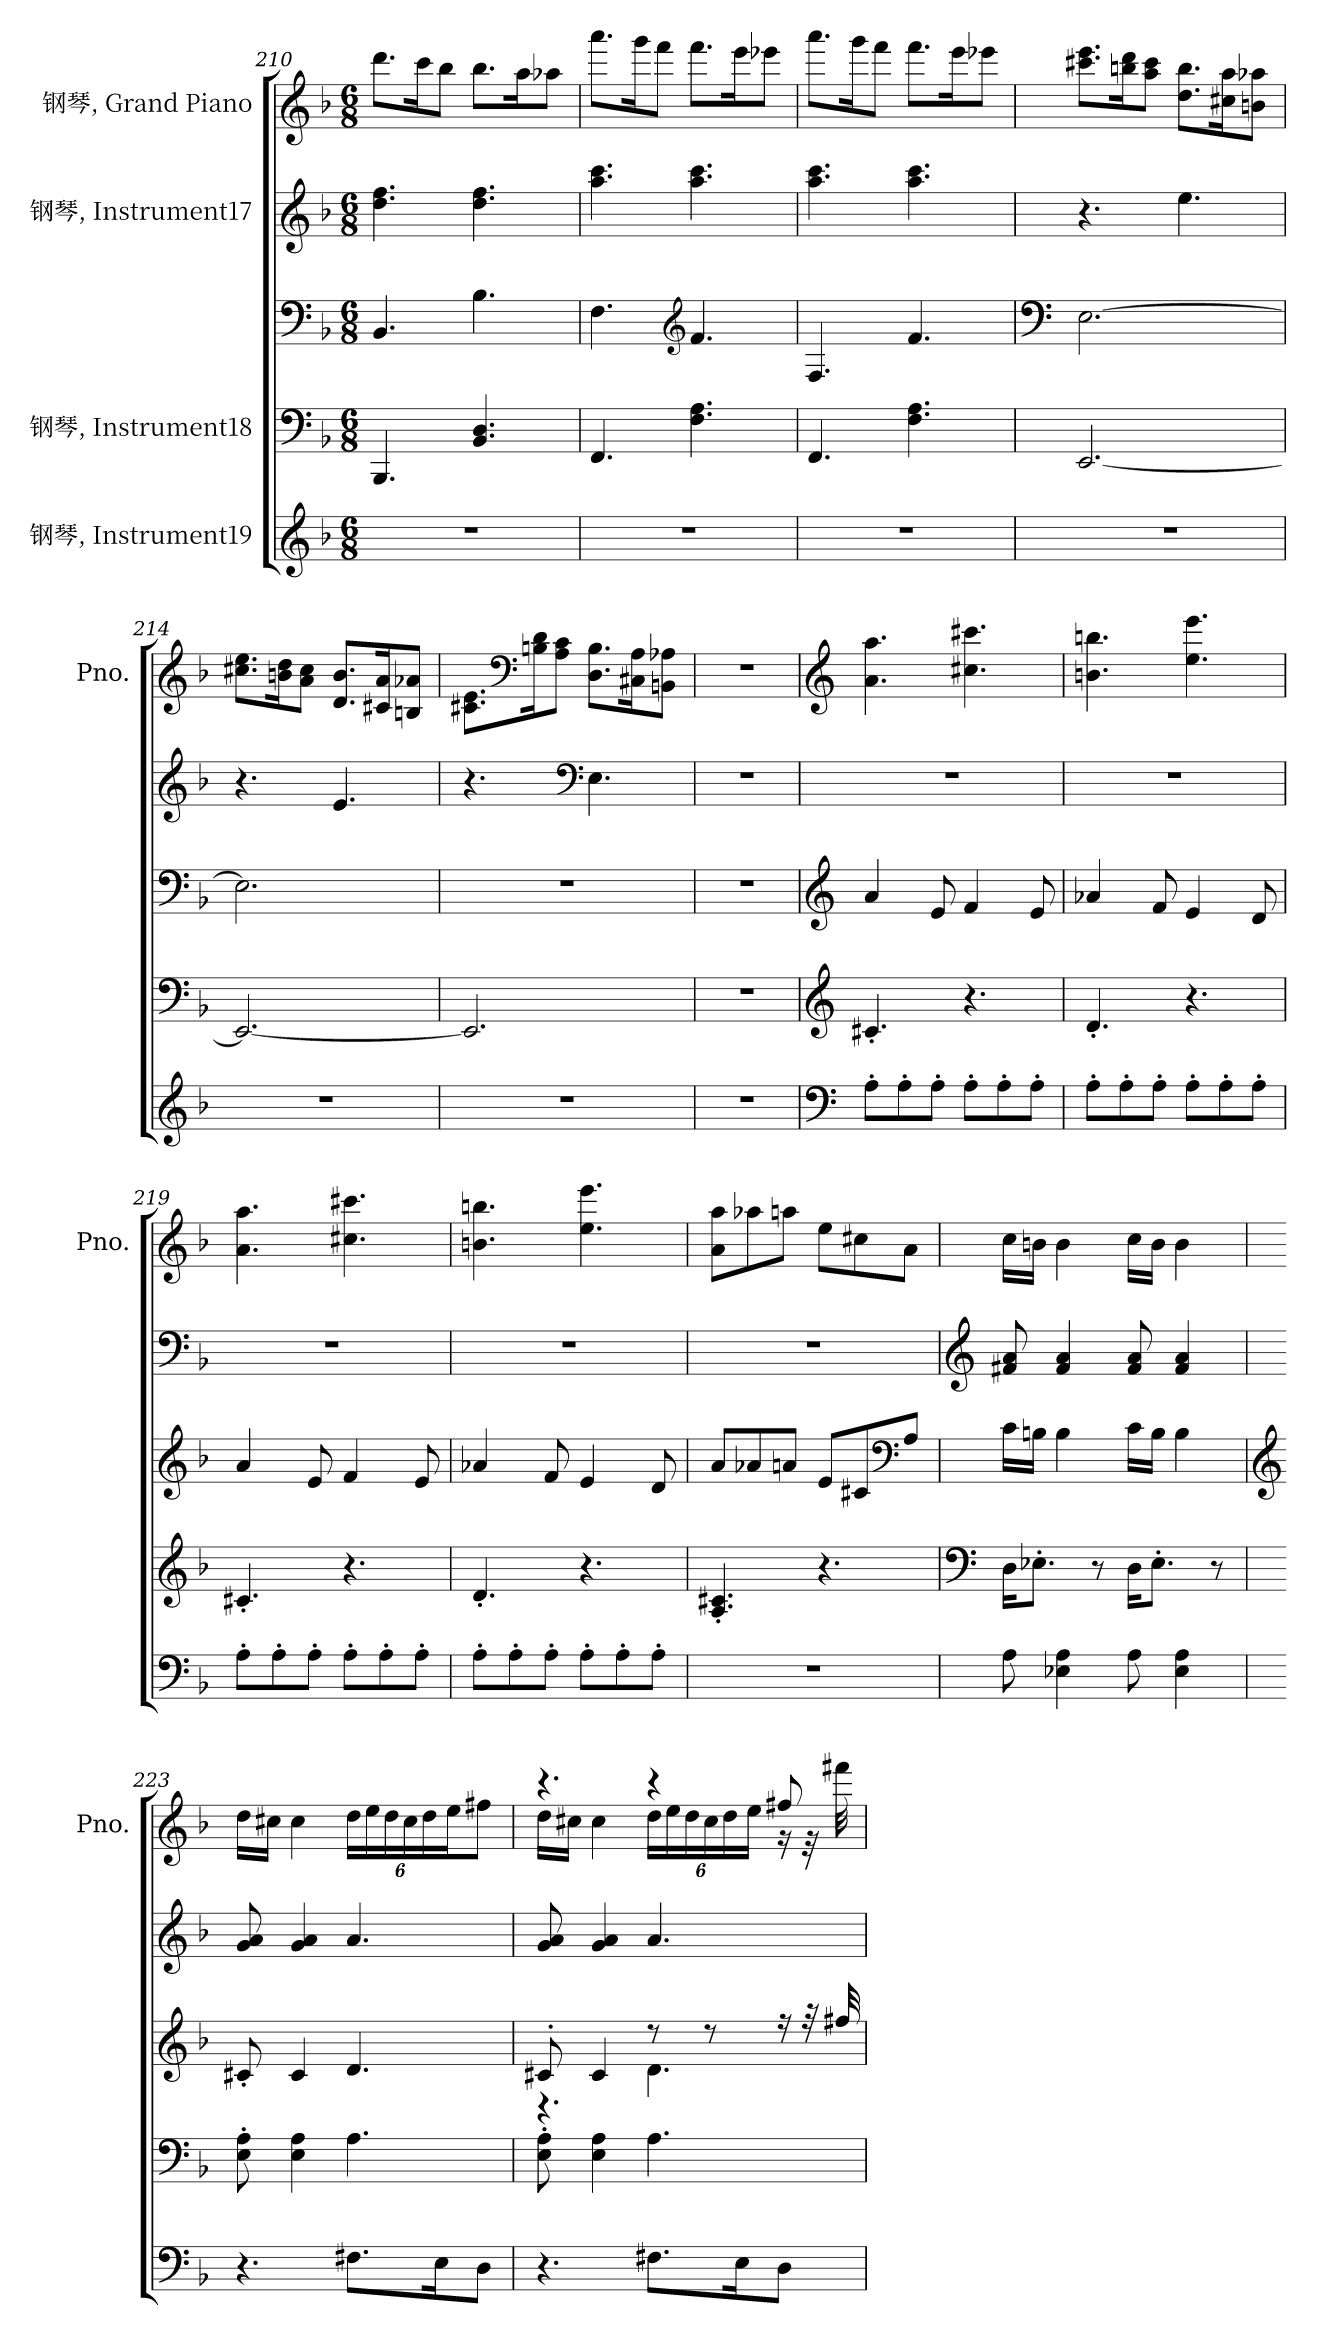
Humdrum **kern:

**kern	**kern	**kern	**kern	**kern
*part4	*part3	*part3	*part2	*part1
*staff5	*staff4	*staff3	*staff2	*staff1
*I"钢琴, Instrument19	*I"钢琴, Instrument18	*	*I"钢琴, Instrument17	*I"钢琴, Grand Piano
*	*	*	*	*I'Pno.
*clefG2	*clefF4	*clefF4	*clefG2	*clefG2
*k[b-]	*k[b-]	*k[b-]	*k[b-]	*k[b-]
*M6/8	*M6/8	*M6/8	*M6/8	*M6/8
=210	=210	=210	=210	=210
2.r	4.BBB-/	4.BB-/	4.dd\ 4.ff\	8.ddd\L
.	.	.	.	16ccc\K
.	.	.	.	8bb-\J
.	4.BB-/ 4.D/	4.B-\	4.dd\ 4.ff\	8.bb-\L
.	.	.	.	16aa\K
.	.	.	.	8aa-X\J
!!LO:LB:g=z
=211	=211	=211	=211	=211
2.r	4.FF/	4.F\	4.aa\ 4.ccc\	8.aaa\L
.	.	.	.	16ggg\K
.	.	.	.	8fff\J
*	*	*clefG2	*	*
.	4.F\ 4.A\	4.f/	4.aa\ 4.ccc\	8.fff\L
.	.	.	.	16eee\K
.	.	.	.	8eee-X\J
=212	=212	=212	=212	=212
2.r	4.FF/	4.F/	4.aa\ 4.ccc\	8.aaa\L
.	.	.	.	16ggg\K
.	.	.	.	8fff\J
.	4.F\ 4.A\	4.f/	4.aa\ 4.ccc\	8.fff\L
.	.	.	.	16eee\K
.	.	.	.	8eee-X\J
=213	=213	=213	=213	=213
*	*	*clefF4	*	*
2.r	[2.EE/	[2.E\	4.r	8.ccc#X\ 8.eee\L
.	.	.	.	16bbn\ 16ddd\K
.	.	.	.	8aa\ 8ccc#\J
.	.	.	4.ee\	8.dd\ 8.bb\L
.	.	.	.	16cc#X\ 16aa\K
.	.	.	.	8bn\ 8aa-X\J
=214	=214	=214	=214	=214
2.r	2.EE/_	2.E\]	4.r	8.cc#X\ 8.ee\L
.	.	.	.	16bn\ 16dd\K
.	.	.	.	8a\ 8cc#\J
.	.	.	4.e/	8.d/ 8.b/L
.	.	.	.	16c#X/ 16a/K
.	.	.	.	8Bn/ 8a-X/J
!!LO:PB:g=z
=215	=215	=215	=215	=215
2.r	2.EE/]	2.r	4.r	8.c#X\ 8.e\L
*	*	*	*	*clefF4
.	.	.	.	16Bn\ 16d\K
.	.	.	.	8A\ 8c#\J
*	*	*	*clefF4	*
.	.	.	4.E\	8.D\ 8.B\L
.	.	.	.	16C#X\ 16A\K
.	.	.	.	8BBn\ 8A-X\J
=216	=216	=216	=216	=216
2.r	2.r	2.r	2.r	2.r
=217	=217	=217	=217	=217
*clefF4	*clefG2	*clefG2	*	*clefG2
8A'\L	4.c#X'/	4a/	2.r	4.a\ 4.aa\
8A'\	.	.	.	.
8A'\J	.	8e/	.	.
8A'\L	4.r	4f/	.	4.cc#X\ 4.ccc#X\
8A'\	.	.	.	.
8A'\J	.	8e/	.	.
=218	=218	=218	=218	=218
8A'\L	4.d'/	4a-X/	2.r	4.bn\ 4.bbn\
8A'\	.	.	.	.
8A'\J	.	8f/	.	.
8A'\L	4.r	4e/	.	4.ee\ 4.eee\
8A'\	.	.	.	.
8A'\J	.	8d/	.	.
=219	=219	=219	=219	=219
8A'\L	4.c#X'/	4a/	2.r	4.a\ 4.aa\
8A'\	.	.	.	.
8A'\J	.	8e/	.	.
8A'\L	4.r	4f/	.	4.cc#X\ 4.ccc#X\
8A'\	.	.	.	.
8A'\J	.	8e/	.	.
!!LO:LB:g=z
=220	=220	=220	=220	=220
8A'\L	4.d'/	4a-X/	2.r	4.bn\ 4.bbn\
8A'\	.	.	.	.
8A'\J	.	8f/	.	.
8A'\L	4.r	4e/	.	4.ee\ 4.eee\
8A'\	.	.	.	.
8A'\J	.	8d/	.	.
=221	=221	=221	=221	=221
2.r	4.A/' 4.c#X/'	8a/L	2.r	8a\ 8aa\L
.	.	8a-X/	.	8aa-X\
.	.	8an/J	.	8aan\J
.	4.r	8e/L	.	8ee\L
.	.	8c#X/	.	8cc#X\
*	*	*clefF4	*	*
.	.	8A/J	.	8a\J
=222	=222	=222	=222	=222
*	*clefF4	*	*clefG2	*
8A\	16D\KL	16c\LL	8f#X/ 8a/	16cc\LL
.	8.E-X'\J	16Bn\JJ	.	16bn\JJ
4E-X\ 4A\	.	4B\	4f#/ 4a/	4b\
.	8r	.	.	.
8A\	16D\KL	16c\LL	8f#/ 8a/	16cc\LL
.	8.E-'\J	16B\JJ	.	16b\JJ
4E-\ 4A\	.	4B\	4f#/ 4a/	4b\
.	8r	.	.	.
!!LO:PB:g=z
=223	=223	=223	=223	=223
*	*	*clefG2	*	*
4.r	8E\' 8A\'	8c#X'/	8g/ 8a/	16dd\LL
.	.	.	.	16cc#X\JJ
.	4E\ 4A\	4c#/	4g/ 4a/	4cc#\
*	*	*	*	*Xbrackettup
8.F#X\L	4.A\	4.d/	4.a/	24dd\LL
.	.	.	.	24ee\
.	.	.	.	24dd\
.	.	.	.	24cc#\
.	.	.	.	24dd\
16E\K	.	.	.	.
.	.	.	.	24ee\J
8D\J	.	.	.	8ff#X\J
=224	=224	=224	=224	=224
*	*	*^	*	*^
4.r	8E\' 8A\'	8c#X'/	4.r	8g/ 8a/	4.r	16dd\LL
.	.	.	.	.	.	16cc#X\JJ
.	4E\ 4A\	4c#/	.	4g/ 4a/	.	4cc#\
8.F#X\L	4.A\	8r	4.d\	4.a/	4r	24dd\LL
.	.	.	.	.	.	24ee\
.	.	.	.	.	.	24dd\
.	.	8r	.	.	.	24cc#\
.	.	.	.	.	.	24dd\
16E\K	.	.	.	.	.	.
.	.	.	.	.	.	24ee\JJ
8D\J	.	16r	.	.	8ff#X/	16r
.	.	32r	.	.	.	32r
.	.	32ff#X/	.	.	.	32fff#X\
*	*	*v	*v	*	*v	*v
=	=	=	=	=
*-	*-	*-	*-	*-
